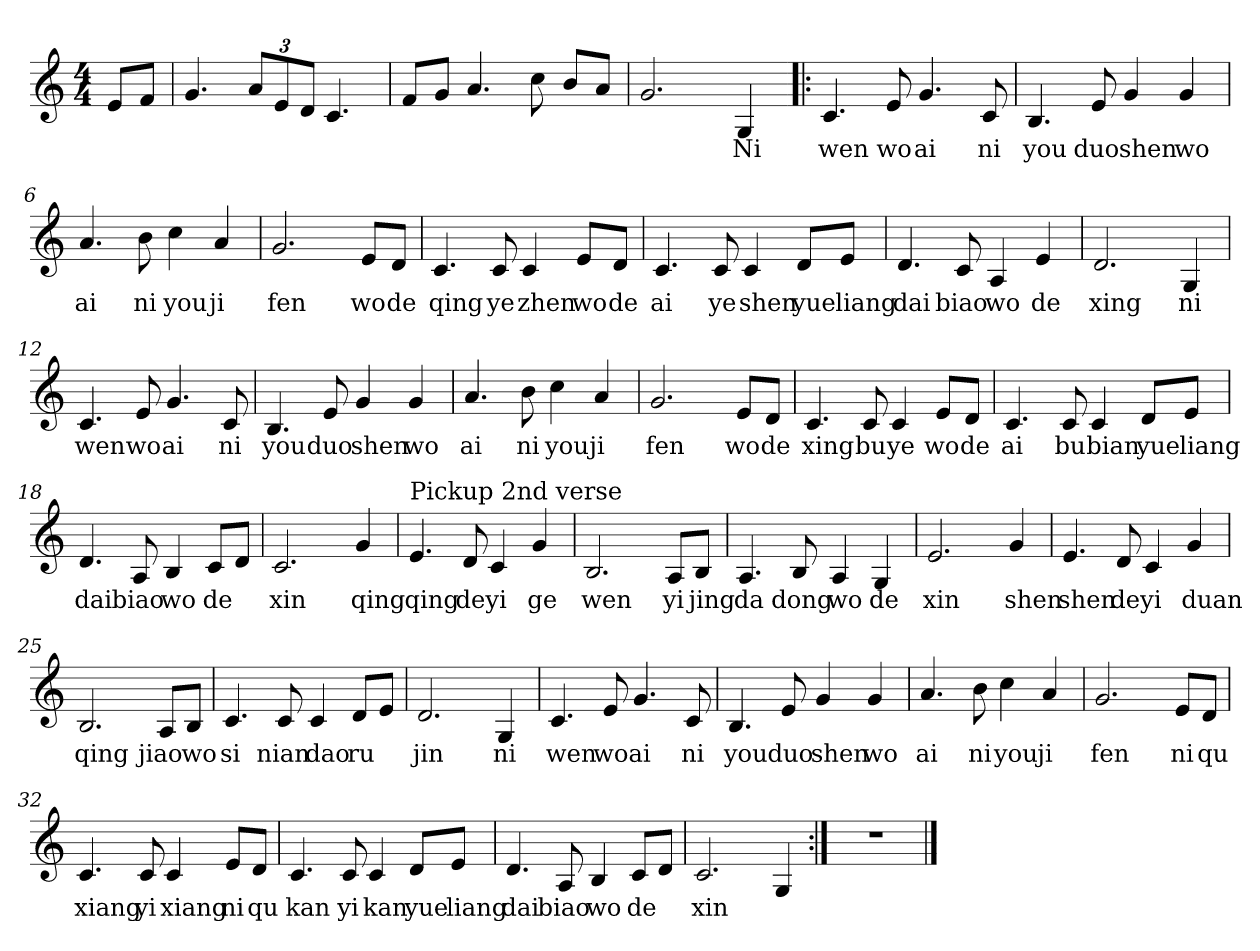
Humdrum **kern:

**kern	**text
*part1	*part1
*staff1	*staff1
*clefG2	*
*k[]	*
*C:	*
*M4/4	*
=	=
8e/L	.
8f/J	.
=1	=1
4.g/	.
12a/L	.
12e/	.
12d/J	.
4.c/	.
=2	=2
8f/L	.
8g/J	.
4.a/	.
8cc\	.
8b/L	.
8a/J	.
=3	=3
2.g/	.
!	!LO:LY:b
4G/	Ni
=4!|:	=4!|:
!	!LO:LY:b
4.c/	wen
!	!LO:LY:b
8e/	wo
!	!LO:LY:b
4.g/	ai
!	!LO:LY:b
8c/	ni
=5	=5
!	!LO:LY:b
4.B/	you
!	!LO:LY:b
8e/	duo
!	!LO:LY:b
4g/	shen
!	!LO:LY:b
4g/	wo
!!LO:LB:g=z
=6	=6
!	!LO:LY:b
4.a/	ai
!	!LO:LY:b
8b\	ni
!	!LO:LY:b
4cc\	you
!	!LO:LY:b
4a/	ji
=7	=7
!	!LO:LY:b
2.g/	fen
!	!LO:LY:b
8e/L	wo
!	!LO:LY:b
8d/J	de
=8	=8
!	!LO:LY:b
4.c/	qing
!	!LO:LY:b
8c/	ye
!	!LO:LY:b
4c/	zhen
!	!LO:LY:b
8e/L	wo
!	!LO:LY:b
8d/J	de
=9	=9
!	!LO:LY:b
4.c/	ai
!	!LO:LY:b
8c/	ye
!	!LO:LY:b
4c/	shen
!	!LO:LY:b
8d/L	yue
!	!LO:LY:b
8e/J	liang
=10	=10
!	!LO:LY:b
4.d/	dai
!	!LO:LY:b
8c/	biao
!	!LO:LY:b
4A/	wo
!	!LO:LY:b
4e/	de
=11	=11
!	!LO:LY:b
2.d/	xing
!	!LO:LY:b
4G/	ni
!!LO:LB:g=z
=12	=12
!	!LO:LY:b
4.c/	wen
!	!LO:LY:b
8e/	wo
!	!LO:LY:b
4.g/	ai
!	!LO:LY:b
8c/	ni
=13	=13
!	!LO:LY:b
4.B/	you
!	!LO:LY:b
8e/	duo
!	!LO:LY:b
4g/	shen
!	!LO:LY:b
4g/	wo
=14	=14
!	!LO:LY:b
4.a/	ai
!	!LO:LY:b
8b\	ni
!	!LO:LY:b
4cc\	you
!	!LO:LY:b
4a/	ji
=15	=15
!	!LO:LY:b
2.g/	fen
!	!LO:LY:b
8e/L	wo
!	!LO:LY:b
8d/J	de
=16	=16
!	!LO:LY:b
4.c/	xing
!	!LO:LY:b
8c/	bu
!	!LO:LY:b
4c/	ye
!	!LO:LY:b
8e/L	wo
!	!LO:LY:b
8d/J	de
!!LO:LB:g=z
=17	=17
!	!LO:LY:b
4.c/	ai
!	!LO:LY:b
8c/	bu
!	!LO:LY:b
4c/	bian
!	!LO:LY:b
8d/L	yue
!	!LO:LY:b
8e/J	liang
=18	=18
!	!LO:LY:b
4.d/	dai
!	!LO:LY:b
8A/	biao
!	!LO:LY:b
4B/	wo
!	!LO:LY:b
8c/L	de
8d/J	.
=19	=19
!	!LO:LY:b
2.c/	xin
!	!LO:LY:b
4g/	qing
=20	=20
!LO:TX:a:t=Pickup 2nd verse	!
!	!LO:LY:b
4.e/	qing
!	!LO:LY:b
8d/	de
!	!LO:LY:b
4c/	yi
!	!LO:LY:b
4g/	ge
=21	=21
!	!LO:LY:b
2.B/	wen
!	!LO:LY:b
8A/L	yi
!	!LO:LY:b
8B/J	jing
=22	=22
!	!LO:LY:b
4.A/	da
!	!LO:LY:b
8B/	dong
!	!LO:LY:b
4A/	wo
!	!LO:LY:b
4G/	de
!!LO:LB:g=z
=23	=23
!	!LO:LY:b
2.e/	xin
!	!LO:LY:b
4g/	shen
=24	=24
!	!LO:LY:b
4.e/	shen
!	!LO:LY:b
8d/	de
!	!LO:LY:b
4c/	yi
!	!LO:LY:b
4g/	duan
=25	=25
!	!LO:LY:b
2.B/	qing
!	!LO:LY:b
8A/L	jiao
!	!LO:LY:b
8B/J	wo
=26	=26
!	!LO:LY:b
4.c/	si
!	!LO:LY:b
8c/	nian
!	!LO:LY:b
4c/	dao
!	!LO:LY:b
8d/L	ru
8e/J	.
=27	=27
!	!LO:LY:b
2.d/	jin
!	!LO:LY:b
4G/	ni
=28	=28
!	!LO:LY:b
4.c/	wen
!	!LO:LY:b
8e/	wo
!	!LO:LY:b
4.g/	ai
!	!LO:LY:b
8c/	ni
!!LO:LB:g=z
=29	=29
!	!LO:LY:b
4.B/	you
!	!LO:LY:b
8e/	duo
!	!LO:LY:b
4g/	shen
!	!LO:LY:b
4g/	wo
=30	=30
!	!LO:LY:b
4.a/	ai
!	!LO:LY:b
8b\	ni
!	!LO:LY:b
4cc\	you
!	!LO:LY:b
4a/	ji
=31	=31
!	!LO:LY:b
2.g/	fen
!	!LO:LY:b
8e/L	ni
!	!LO:LY:b
8d/J	qu
=32	=32
!	!LO:LY:b
4.c/	xiang
!	!LO:LY:b
8c/	yi
!	!LO:LY:b
4c/	xiang
!	!LO:LY:b
8e/L	ni
!	!LO:LY:b
8d/J	qu
=33	=33
!	!LO:LY:b
4.c/	kan
!	!LO:LY:b
8c/	yi
!	!LO:LY:b
4c/	kan
!	!LO:LY:b
8d/L	yue
!	!LO:LY:b
8e/J	liang
!!LO:LB:g=z
=34	=34
!	!LO:LY:b
4.d/	dai
!	!LO:LY:b
8A/	biao
!	!LO:LY:b
4B/	wo
!	!LO:LY:b
8c/L	de
8d/J	.
=35	=35
!	!LO:LY:b
2.c/	xin
4G/	.
=36:|!	=36:|!
1r	.
==	==
*-	*-
